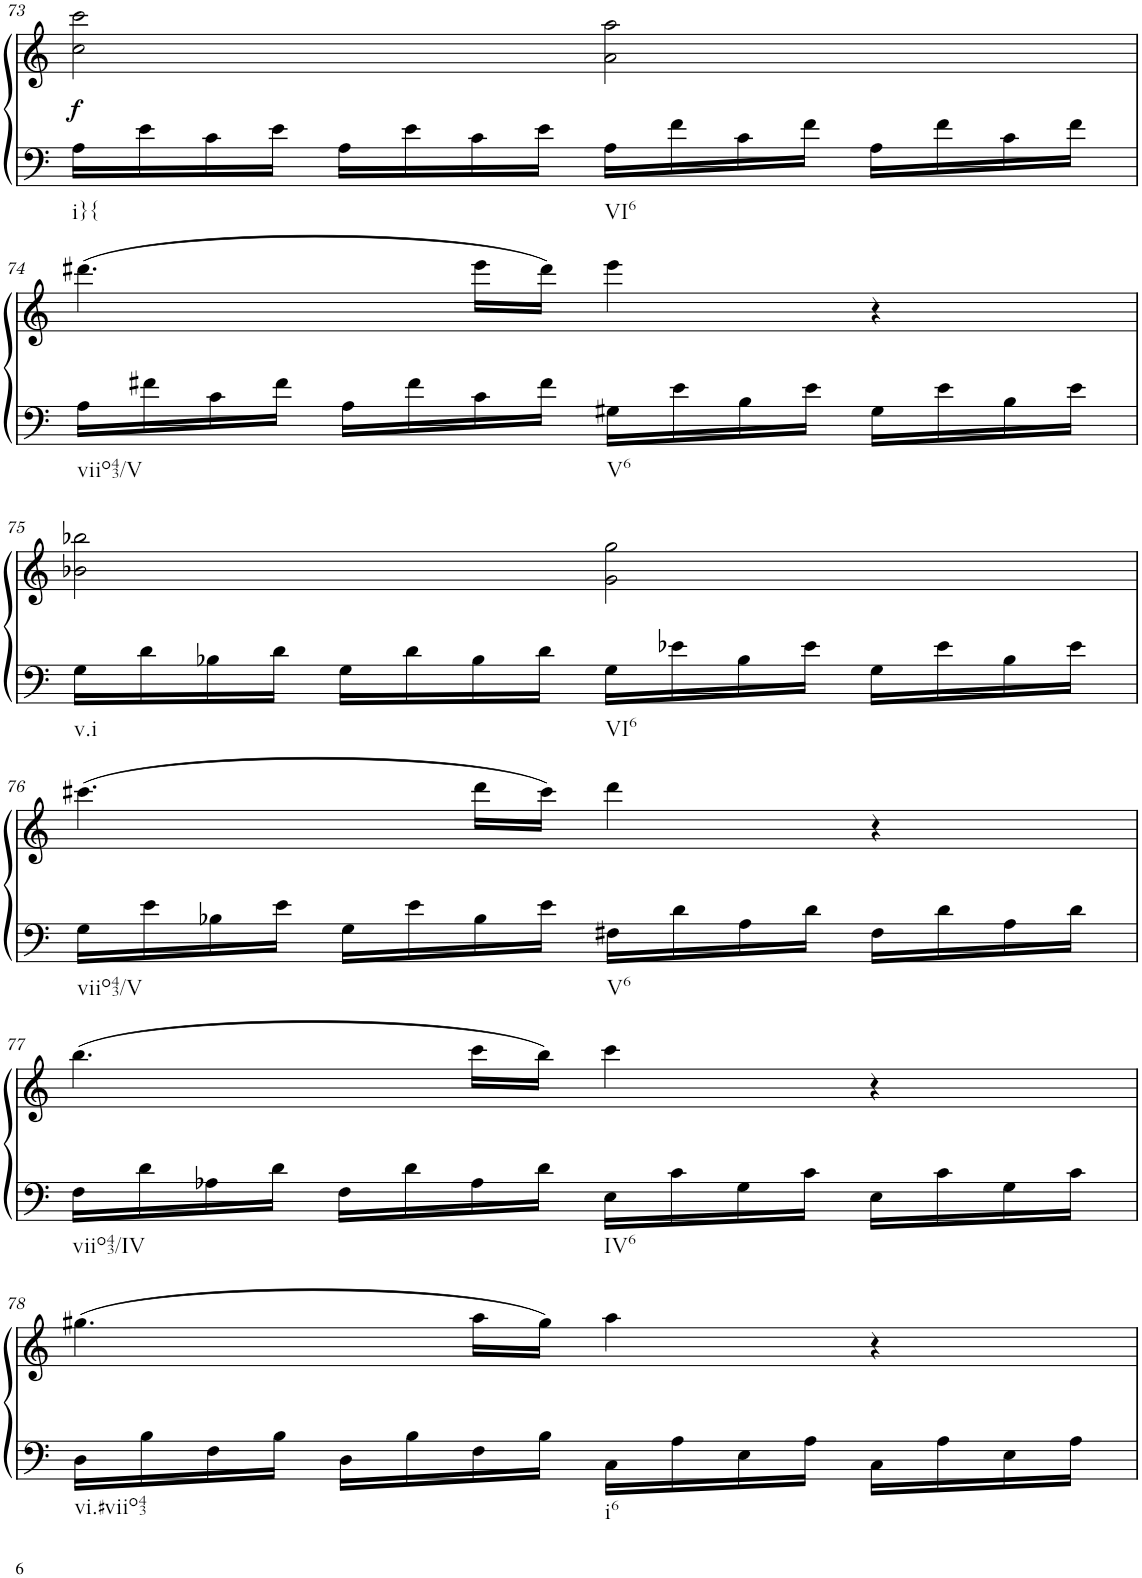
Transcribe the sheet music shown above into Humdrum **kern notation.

**kern	**kern	**dynam
*part1	*part1	*part1
*staff2	*staff1	*staff1/2
*I"Klavier linke Hand	*	*
!!LO:PB:g=z
*clefF4	*clefG2	*
*k[]	*k[]	*
*M4/4	*M4/4	*
=73	=73	=73
!LO:TX:b:t=i}{	!	!
!	!	!LO:DY:b
16A\LL	2cc\ 2ccc\	f
16e\	.	.
16c\	.	.
16e\JJ	.	.
16A\LL	.	.
16e\	.	.
16c\	.	.
16e\JJ	.	.
!LO:TX:b:t=VI6	!	!
16A\LL	2a\ 2aa\	.
16f\	.	.
16c\	.	.
16f\JJ	.	.
16A\LL	.	.
16f\	.	.
16c\	.	.
16f\JJ	.	.
!!LO:LB:g=z
=74	=74	=74
!LO:TX:b:t=viio43/V	!	!
16A\LL	(4.ddd#X\	.
16f#X\	.	.
16c\	.	.
16f#\JJ	.	.
16A\LL	.	.
16f#\	.	.
16c\	16eee\LL	.
16f#\JJ	16ddd#\JJ)	.
!LO:TX:b:t=V6	!	!
16G#X\LL	4eee\	.
16e\	.	.
16B\	.	.
16e\JJ	.	.
16G#\LL	4r	.
16e\	.	.
16B\	.	.
16e\JJ	.	.
!!LO:LB:g=z
=75	=75	=75
!LO:TX:b:t=v.i	!	!
16G\LL	2b-X\ 2bb-X\	.
16d\	.	.
16B-X\	.	.
16d\JJ	.	.
16G\LL	.	.
16d\	.	.
16B-\	.	.
16d\JJ	.	.
!LO:TX:b:t=VI6	!	!
16G\LL	2g\ 2gg\	.
16e-X\	.	.
16B-\	.	.
16e-\JJ	.	.
16G\LL	.	.
16e-\	.	.
16B-\	.	.
16e-\JJ	.	.
!!LO:LB:g=z
=76	=76	=76
!LO:TX:b:t=viio43/V	!	!
16G\LL	(4.ccc#X\	.
16e\	.	.
16B-X\	.	.
16e\JJ	.	.
16G\LL	.	.
16e\	.	.
16B-\	16ddd\LL	.
16e\JJ	16ccc#\JJ)	.
!LO:TX:b:t=V6	!	!
16F#X\LL	4ddd\	.
16d\	.	.
16A\	.	.
16d\JJ	.	.
16F#\LL	4r	.
16d\	.	.
16A\	.	.
16d\JJ	.	.
!!LO:LB:g=z
=77	=77	=77
!LO:TX:b:t=viio43/IV	!	!
16F\LL	(4.bb\	.
16d\	.	.
16A-X\	.	.
16d\JJ	.	.
16F\LL	.	.
16d\	.	.
16A-\	16ccc\LL	.
16d\JJ	16bb\JJ)	.
!LO:TX:b:t=IV6	!	!
16E\LL	4ccc\	.
16c\	.	.
16G\	.	.
16c\JJ	.	.
16E\LL	4r	.
16c\	.	.
16G\	.	.
16c\JJ	.	.
!!LO:LB:g=z
=78	=78	=78
!LO:TX:b:t=vi.#viio43	!	!
16D\LL	(4.gg#X\	.
16B\	.	.
16F\	.	.
16B\JJ	.	.
16D\LL	.	.
16B\	.	.
16F\	16aa\LL	.
16B\JJ	16gg#\JJ)	.
!LO:TX:b:t=i6	!	!
16C\LL	4aa\	.
16A\	.	.
16E\	.	.
16A\JJ	.	.
16C\LL	4r	.
16A\	.	.
16E\	.	.
16A\JJ	.	.
=	=	=
*-	*-	*-
